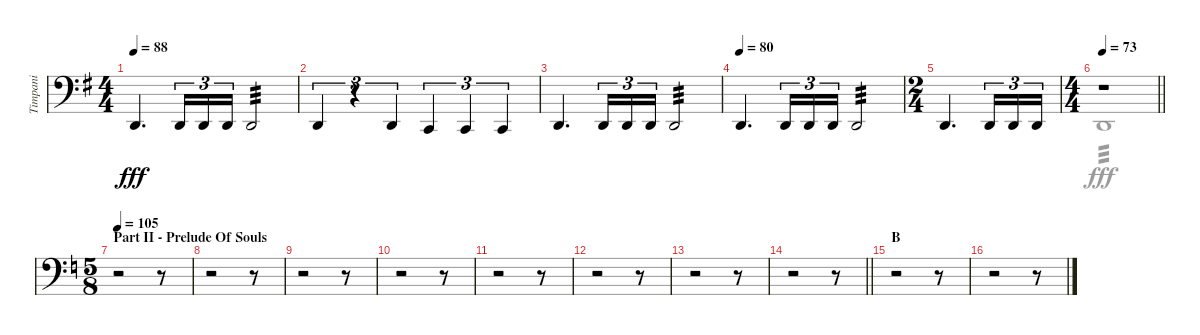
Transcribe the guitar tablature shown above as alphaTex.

\track ("Timpani" "Timpani") {instrument timpani}
\staff {score}
\tuning (E4 B3 G3 D3 A2 E2 A1) {hide}
\voice
\ts (4 4)
\tempo 88
\clef f4
\ks g
5.7.4{d dy fff} 5.7.16{tu (3 2)} 5.7.16{tu (3 2)} 5.7.16{tu (3 2)} 5.7.2{tp 3} |
5.7.4{tu (3 2)} r.4{tu (3 2)} 5.7.4{tu (3 2)} 3.7.4{tu (3 2)} 3.7.4{tu (3 2)} 3.7.4{tu (3 2)} |
5.7.4{d} 5.7.16{tu (3 2)} 5.7.16{tu (3 2)} 5.7.16{tu (3 2)} 5.7.2{tp 3} |
\tempo 80
5.7.4{d} 5.7.16{tu (3 2)} 5.7.16{tu (3 2)} 5.7.16{tu (3 2)} 5.7.2{tp 3} |
\ts (2 4)
5.7.4{d} 5.7.16{tu (3 2)} 5.7.16{tu (3 2)} 5.7.16{tu (3 2)} |
\ts (4 4)
\tempo 73
\barLineRight lightlight
r.1 |
\ts (5 8)
\section ("" "Part II - Prelude Of Souls")
\tempo 105
\ks aminor
r.2 r.8 |
r.2 r.8 |
r.2 r.8 |
r.2 r.8 |
r.2 r.8 |
r.2 r.8 |
r.2 r.8 |
\barLineRight lightlight
r.2 r.8 |
\section ("" "B")
r.2 r.8 |
r.2 r.8
\voice
\clef f4
\ottava regular
\simile none
\ks g
|
|
|
|
|
\barLineRight lightlight
5.7.1{tp 3} |
\ks aminor
|
|
|
|
|
|
|
\barLineRight lightlight
|
|
